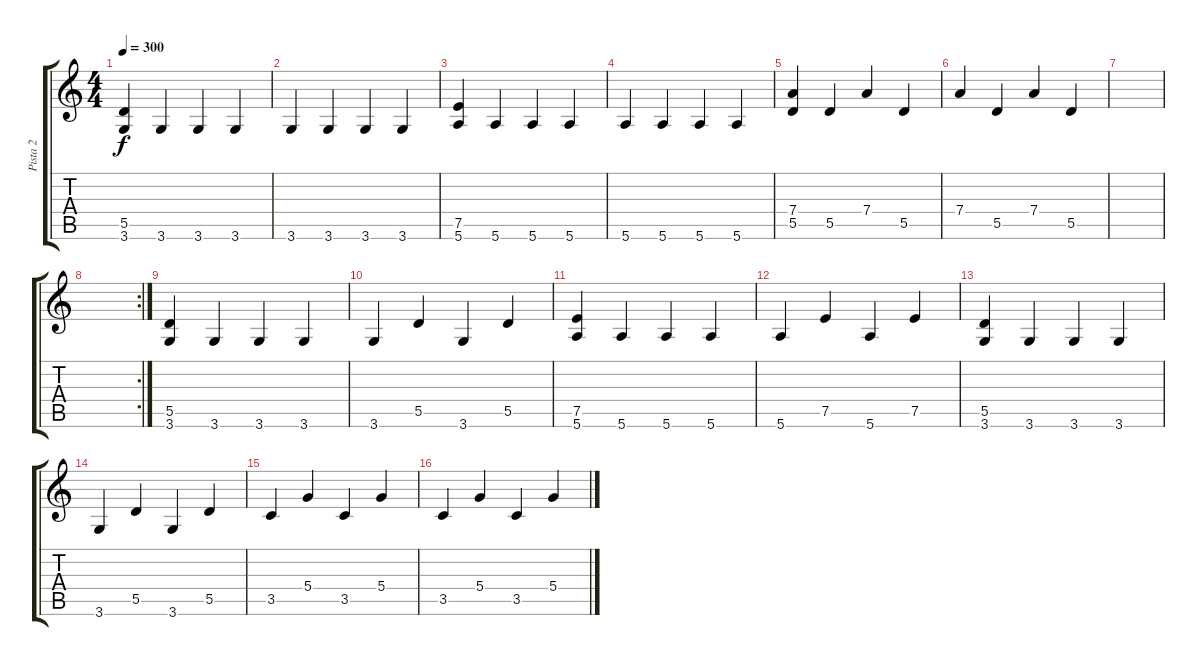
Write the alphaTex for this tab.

\track ("Pista 2" "Pista 2") {instrument electricbasspick}
\staff {score tabs}
\tuning (E4 B3 G3 D3 A2 E2) {hide}
\ts (4 4)
\tempo 300
\clef g2
\ks c
(5.5 3.6).4{dy f} 3.6.4 3.6.4 3.6.4 |
3.6.4 3.6.4 3.6.4 3.6.4 |
(7.5 5.6).4 5.6.4 5.6.4 5.6.4 |
5.6.4 5.6.4 5.6.4 5.6.4 |
(7.4 5.5).4 5.5.4 7.4.4 5.5.4 |
7.4.4 5.5.4 7.4.4 5.5.4 |
|
\rc 2
|
(5.5 3.6).4 3.6.4 3.6.4 3.6.4 |
3.6.4 5.5.4 3.6.4 5.5.4 |
(7.5 5.6).4 5.6.4 5.6.4 5.6.4 |
5.6.4 7.5.4 5.6.4 7.5.4 |
(5.5 3.6).4 3.6.4 3.6.4 3.6.4 |
3.6.4 5.5.4 3.6.4 5.5.4 |
3.5.4 5.4.4 3.5.4 5.4.4 |
3.5.4 5.4.4 3.5.4 5.4.4
